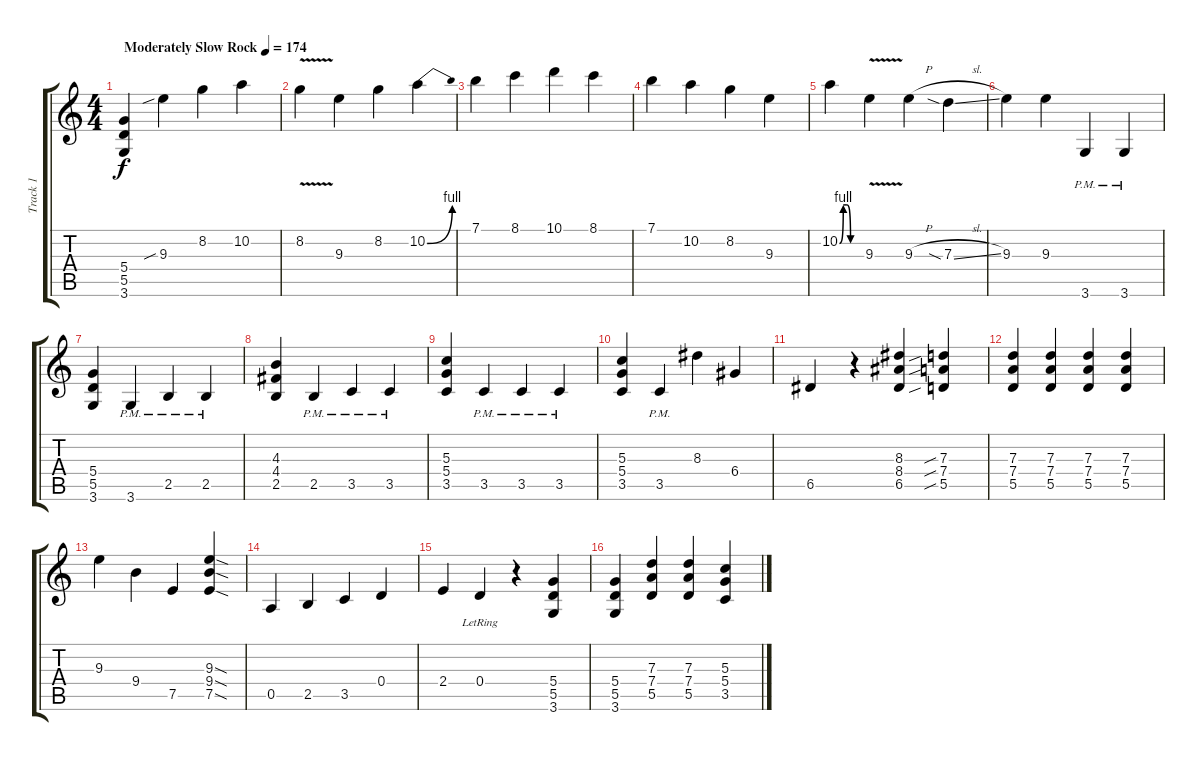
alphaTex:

\track ("Track 1" "Track 1") {instrument distortionguitar}
\staff {score tabs}
\tuning (E4 B3 G3 D3 A2 E2) {hide}
\ts (4 4)
\tempo (174 "Moderately Slow Rock")
\clef g2
\ks c
(5.4 5.5 3.6).4{dy f instrument distortionguitar} 9.3{sib}.4 8.2.4 10.2.4 |
8.2{v}.4 9.3.4 8.2.4 10.2{be (bend 0 0 60 4)}.4 |
7.1.4 8.1.4 10.1.4 8.1.4 |
7.1.4 10.2.4 8.2.4 9.3.4 |
10.2{be (custom 0 0 10 4 20 4 30 0 60 0)}.4 9.3{v}.4 9.3{h}.4 7.3{sia sl}.4 |
9.3.4 9.3.4 3.6{pm}.4 3.6{pm}.4 |
(5.4 5.5 3.6).4 3.6{pm}.4 2.5{pm}.4 2.5{pm}.4 |
(4.3 4.4 2.5).4 2.5{pm}.4 3.5{pm}.4 3.5{pm}.4 |
(5.3 5.4 3.5).4 3.5{pm}.4 3.5{pm}.4 3.5{pm}.4 |
(5.3 5.4 3.5).4 3.5{pm}.4 8.3.4 6.4.4 |
6.5.4 r.4 (8.3 8.4 6.5).4 (7.3{sib} 7.4{sib} 5.5{sib}).4 |
(7.3 7.4 5.5).4 (7.3 7.4 5.5).4 (7.3 7.4 5.5).4 (7.3 7.4 5.5).4 |
9.3.4 9.4.4 7.5.4 (9.3{sod} 9.4{sod} 7.5{sod}).4 |
0.5.4 2.5.4 3.5.4 0.4.4 |
2.4.4 0.4{lr}.4 r.4 (5.4 5.5 3.6).4 |
(5.4 5.5 3.6).4 (7.3 7.4 5.5).4 (7.3 7.4 5.5).4 (5.3 5.4 3.5).4
